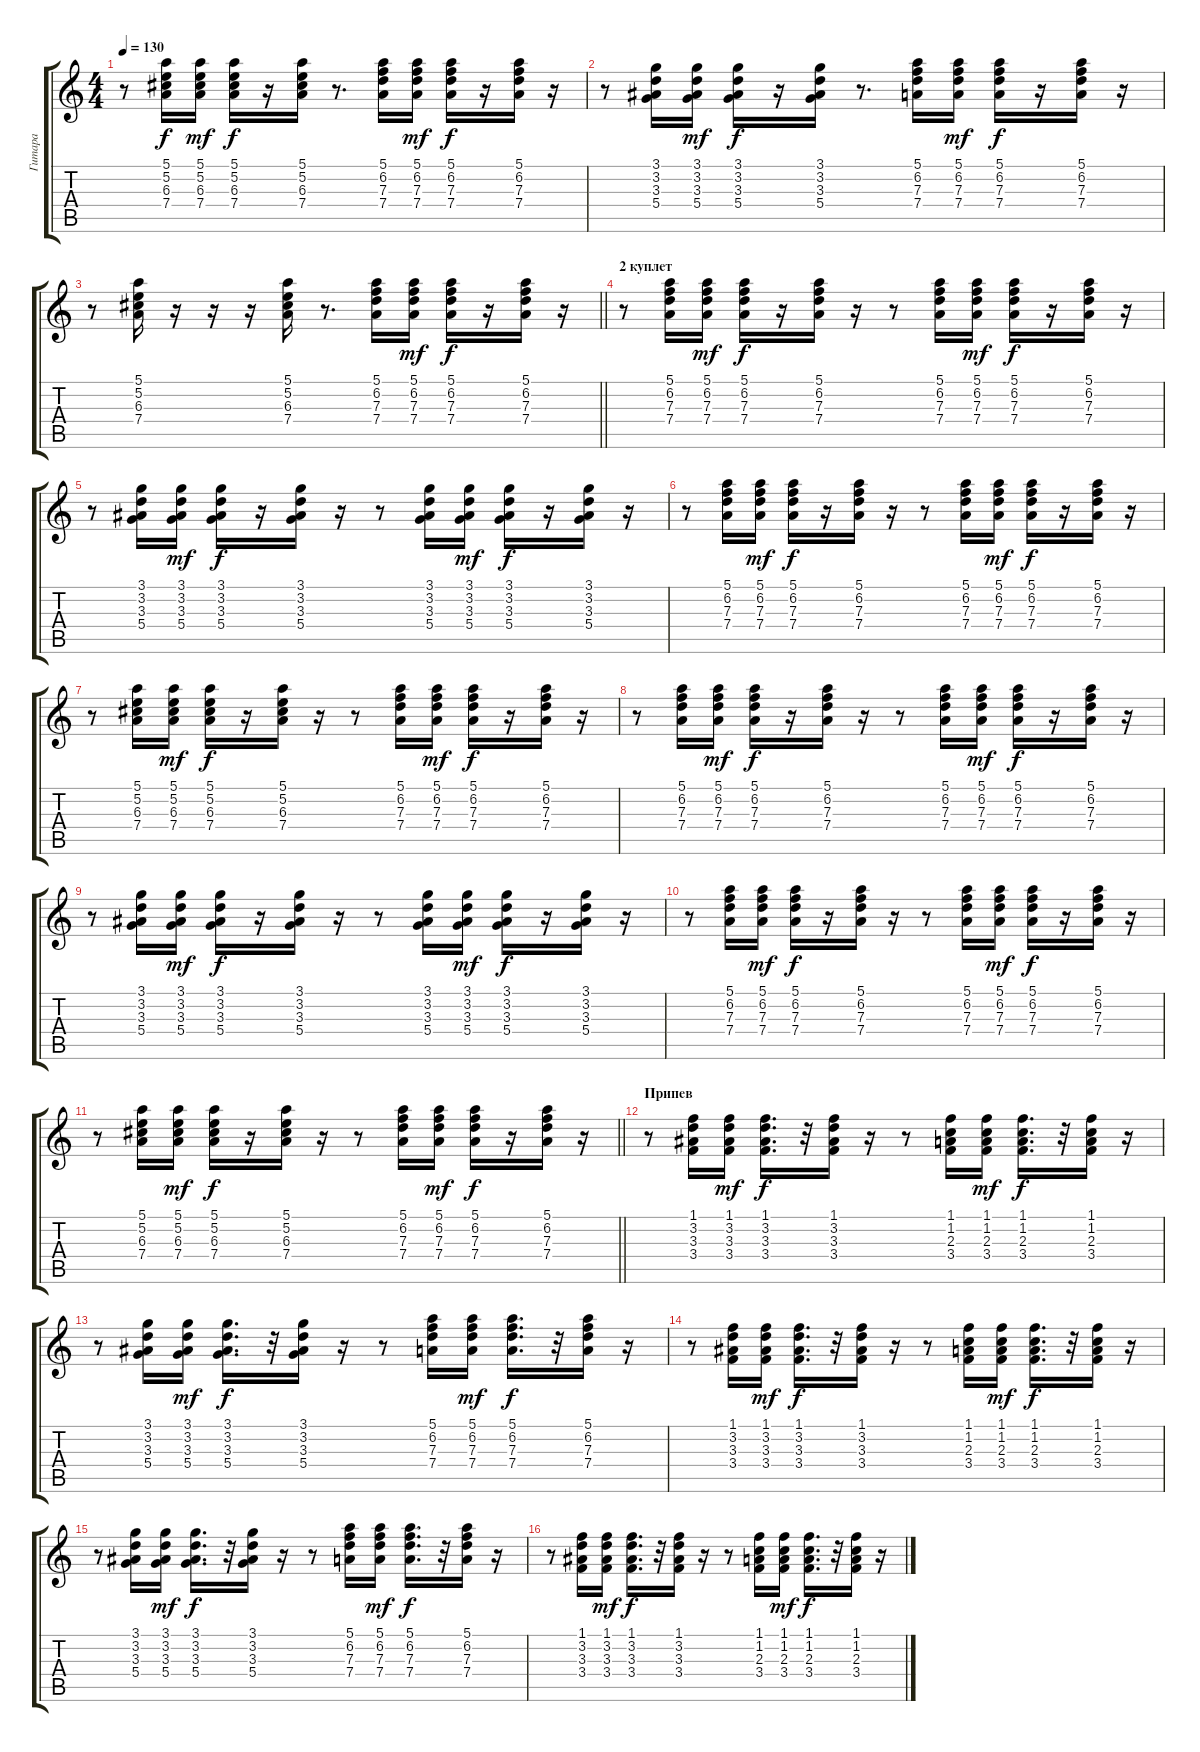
\track ("Гитара" "Гитара") {instrument electricguitarclean}
\staff {score tabs}
\tuning (E4 B3 G3 D3 A2 E2) {hide}
\ts (4 4)
\tempo 130
\clef g2
\ks c
r.8{dy f} (5.1 5.2 6.3 7.4).16 (5.1 5.2 6.3 7.4).16{dy mf} (5.1 5.2 6.3 7.4).16{dy f} r.16 (5.1 5.2 6.3 7.4).16 r.8{d} (5.1 6.2 7.3 7.4).16 (5.1 6.2 7.3 7.4).16{dy mf} (5.1 6.2 7.3 7.4).16{dy f} r.16 (5.1 6.2 7.3 7.4).16 r.16 |
r.8 (3.1 3.2 3.3 5.4).16 (3.1 3.2 3.3 5.4).16{dy mf} (3.1 3.2 3.3 5.4).16{dy f} r.16 (3.1 3.2 3.3 5.4).16 r.8{d} (5.1 6.2 7.3 7.4).16 (5.1 6.2 7.3 7.4).16{dy mf} (5.1 6.2 7.3 7.4).16{dy f} r.16 (5.1 6.2 7.3 7.4).16 r.16 |
\barLineRight lightlight
r.8 (5.1 5.2 6.3 7.4).16 r.16 r.16 r.16 (5.1 5.2 6.3 7.4).16 r.8{d} (5.1 6.2 7.3 7.4).16 (5.1 6.2 7.3 7.4).16{dy mf} (5.1 6.2 7.3 7.4).16{dy f} r.16 (5.1 6.2 7.3 7.4).16 r.16 |
\section ("" "2 куплет")
r.8 (5.1 6.2 7.3 7.4).16 (5.1 6.2 7.3 7.4).16{dy mf} (5.1 6.2 7.3 7.4).16{dy f} r.16 (5.1 6.2 7.3 7.4).16 r.16 r.8 (5.1 6.2 7.3 7.4).16 (5.1 6.2 7.3 7.4).16{dy mf} (5.1 6.2 7.3 7.4).16{dy f} r.16 (5.1 6.2 7.3 7.4).16 r.16 |
r.8 (3.1 3.2 3.3 5.4).16 (3.1 3.2 3.3 5.4).16{dy mf} (3.1 3.2 3.3 5.4).16{dy f} r.16 (3.1 3.2 3.3 5.4).16 r.16 r.8 (3.1 3.2 3.3 5.4).16 (3.1 3.2 3.3 5.4).16{dy mf} (3.1 3.2 3.3 5.4).16{dy f} r.16 (3.1 3.2 3.3 5.4).16 r.16 |
r.8 (5.1 6.2 7.3 7.4).16 (5.1 6.2 7.3 7.4).16{dy mf} (5.1 6.2 7.3 7.4).16{dy f} r.16 (5.1 6.2 7.3 7.4).16 r.16 r.8 (5.1 6.2 7.3 7.4).16 (5.1 6.2 7.3 7.4).16{dy mf} (5.1 6.2 7.3 7.4).16{dy f} r.16 (5.1 6.2 7.3 7.4).16 r.16 |
r.8 (5.1 5.2 6.3 7.4).16 (5.1 5.2 6.3 7.4).16{dy mf} (5.1 5.2 6.3 7.4).16{dy f} r.16 (5.1 5.2 6.3 7.4).16 r.16 r.8 (5.1 6.2 7.3 7.4).16 (5.1 6.2 7.3 7.4).16{dy mf} (5.1 6.2 7.3 7.4).16{dy f} r.16 (5.1 6.2 7.3 7.4).16 r.16 |
r.8 (5.1 6.2 7.3 7.4).16 (5.1 6.2 7.3 7.4).16{dy mf} (5.1 6.2 7.3 7.4).16{dy f} r.16 (5.1 6.2 7.3 7.4).16 r.16 r.8 (5.1 6.2 7.3 7.4).16 (5.1 6.2 7.3 7.4).16{dy mf} (5.1 6.2 7.3 7.4).16{dy f} r.16 (5.1 6.2 7.3 7.4).16 r.16 |
r.8 (3.1 3.2 3.3 5.4).16 (3.1 3.2 3.3 5.4).16{dy mf} (3.1 3.2 3.3 5.4).16{dy f} r.16 (3.1 3.2 3.3 5.4).16 r.16 r.8 (3.1 3.2 3.3 5.4).16 (3.1 3.2 3.3 5.4).16{dy mf} (3.1 3.2 3.3 5.4).16{dy f} r.16 (3.1 3.2 3.3 5.4).16 r.16 |
r.8 (5.1 6.2 7.3 7.4).16 (5.1 6.2 7.3 7.4).16{dy mf} (5.1 6.2 7.3 7.4).16{dy f} r.16 (5.1 6.2 7.3 7.4).16 r.16 r.8 (5.1 6.2 7.3 7.4).16 (5.1 6.2 7.3 7.4).16{dy mf} (5.1 6.2 7.3 7.4).16{dy f} r.16 (5.1 6.2 7.3 7.4).16 r.16 |
\barLineRight lightlight
r.8 (5.1 5.2 6.3 7.4).16 (5.1 5.2 6.3 7.4).16{dy mf} (5.1 5.2 6.3 7.4).16{dy f} r.16 (5.1 5.2 6.3 7.4).16 r.16 r.8 (5.1 6.2 7.3 7.4).16 (5.1 6.2 7.3 7.4).16{dy mf} (5.1 6.2 7.3 7.4).16{dy f} r.16 (5.1 6.2 7.3 7.4).16 r.16 |
\section ("" "Припев")
r.8 (1.1 3.2 3.3 3.4).16 (1.1 3.2 3.3 3.4).16{dy mf} (1.1 3.2 3.3 3.4).16{d dy f} r.32 (1.1 3.2 3.3 3.4).16 r.16 r.8 (1.1 1.2 2.3 3.4).16 (1.1 1.2 2.3 3.4).16{dy mf} (1.1 1.2 2.3 3.4).16{d dy f} r.32 (1.1 1.2 2.3 3.4).16 r.16 |
r.8 (3.1 3.2 3.3 5.4).16 (3.1 3.2 3.3 5.4).16{dy mf} (3.1 3.2 3.3 5.4).16{d dy f} r.32 (3.1 3.2 3.3 5.4).16 r.16 r.8 (5.1 6.2 7.3 7.4).16 (5.1 6.2 7.3 7.4).16{dy mf} (5.1 6.2 7.3 7.4).16{d dy f} r.32 (5.1 6.2 7.3 7.4).16 r.16 |
r.8 (1.1 3.2 3.3 3.4).16 (1.1 3.2 3.3 3.4).16{dy mf} (1.1 3.2 3.3 3.4).16{d dy f} r.32 (1.1 3.2 3.3 3.4).16 r.16 r.8 (1.1 1.2 2.3 3.4).16 (1.1 1.2 2.3 3.4).16{dy mf} (1.1 1.2 2.3 3.4).16{d dy f} r.32 (1.1 1.2 2.3 3.4).16 r.16 |
r.8 (3.1 3.2 3.3 5.4).16 (3.1 3.2 3.3 5.4).16{dy mf} (3.1 3.2 3.3 5.4).16{d dy f} r.32 (3.1 3.2 3.3 5.4).16 r.16 r.8 (5.1 6.2 7.3 7.4).16 (5.1 6.2 7.3 7.4).16{dy mf} (5.1 6.2 7.3 7.4).16{d dy f} r.32 (5.1 6.2 7.3 7.4).16 r.16 |
r.8 (1.1 3.2 3.3 3.4).16 (1.1 3.2 3.3 3.4).16{dy mf} (1.1 3.2 3.3 3.4).16{d dy f} r.32 (1.1 3.2 3.3 3.4).16 r.16 r.8 (1.1 1.2 2.3 3.4).16 (1.1 1.2 2.3 3.4).16{dy mf} (1.1 1.2 2.3 3.4).16{d dy f} r.32 (1.1 1.2 2.3 3.4).16 r.16
